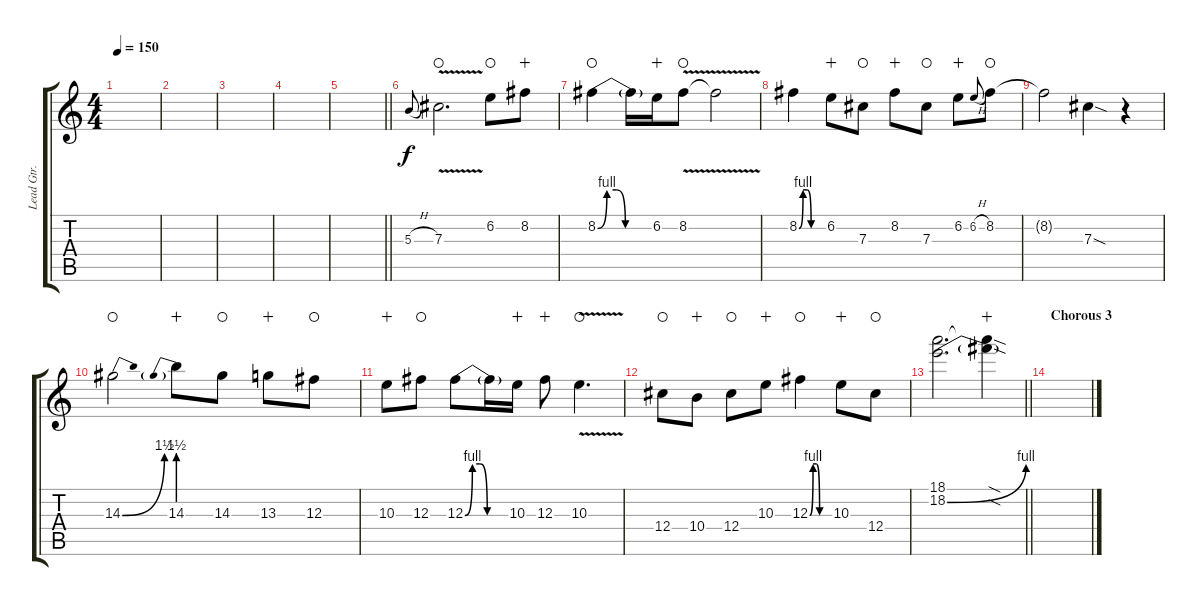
\track ("Lead Gtr. 1" "Lead Gtr. ") {instrument distortionguitar}
\staff {score tabs}
\tuning (Eb4 Bb3 Gb3 Db3 Ab2 Db2) {hide}
\ts (4 4)
\tempo 150
\clef g2
\ks c
|
|
|
|
\barLineRight lightlight
|
\section ("" "")
5.3{h}.8{gr onbeat} 7.3{v}.2{d waho} 6.2.8{waho} 8.2.8{wahc} |
8.2{be (custom 0 0 10 4 20 4 30 0 60 0)}.4{waho} 8.2{t}.16 6.2.16{wahc} 8.2{v}.8{waho} 8.2{t}.2 |
8.2{be (custom 0 0 10 4 20 4 30 0 60 0)}.4 6.2.8{wahc} 7.3.8{waho} 8.2.8{wahc} 7.3.8{waho} 6.2.8{wahc} 6.2{h}.8{gr onbeat} 8.2.8{waho} |
8.2{t}.2 7.3{sod}.4 r.4 |
14.3{be (bend 0 0 60 6)}.2{waho} 14.3{be (prebend 0 6 60 6)}.8{wahc} 14.3.8{waho} 13.3.8{wahc} 12.3.8{waho} |
10.3.8{wahc} 12.3.8{waho} 12.3{be (custom 0 0 10 4 20 4 30 0 60 0)}.8 12.3{t}.16 10.3.16{wahc} 12.3.8{wahc} 10.3{v}.4{d waho} |
12.4.8{waho} 10.4.8{wahc} 12.4.8{waho} 10.3.8{wahc} 12.3{be (custom 0 0 10 4 20 4 30 0 60 0)}.4{waho} 10.3.8{wahc} 12.4.8{waho} |
\barLineRight lightlight
(18.1 18.2{be (bend 0 0 60 4)}).2{d} (18.1{sod t} 18.2{sod t}).4{wahc} |
\section ("" "Chorous 3")
